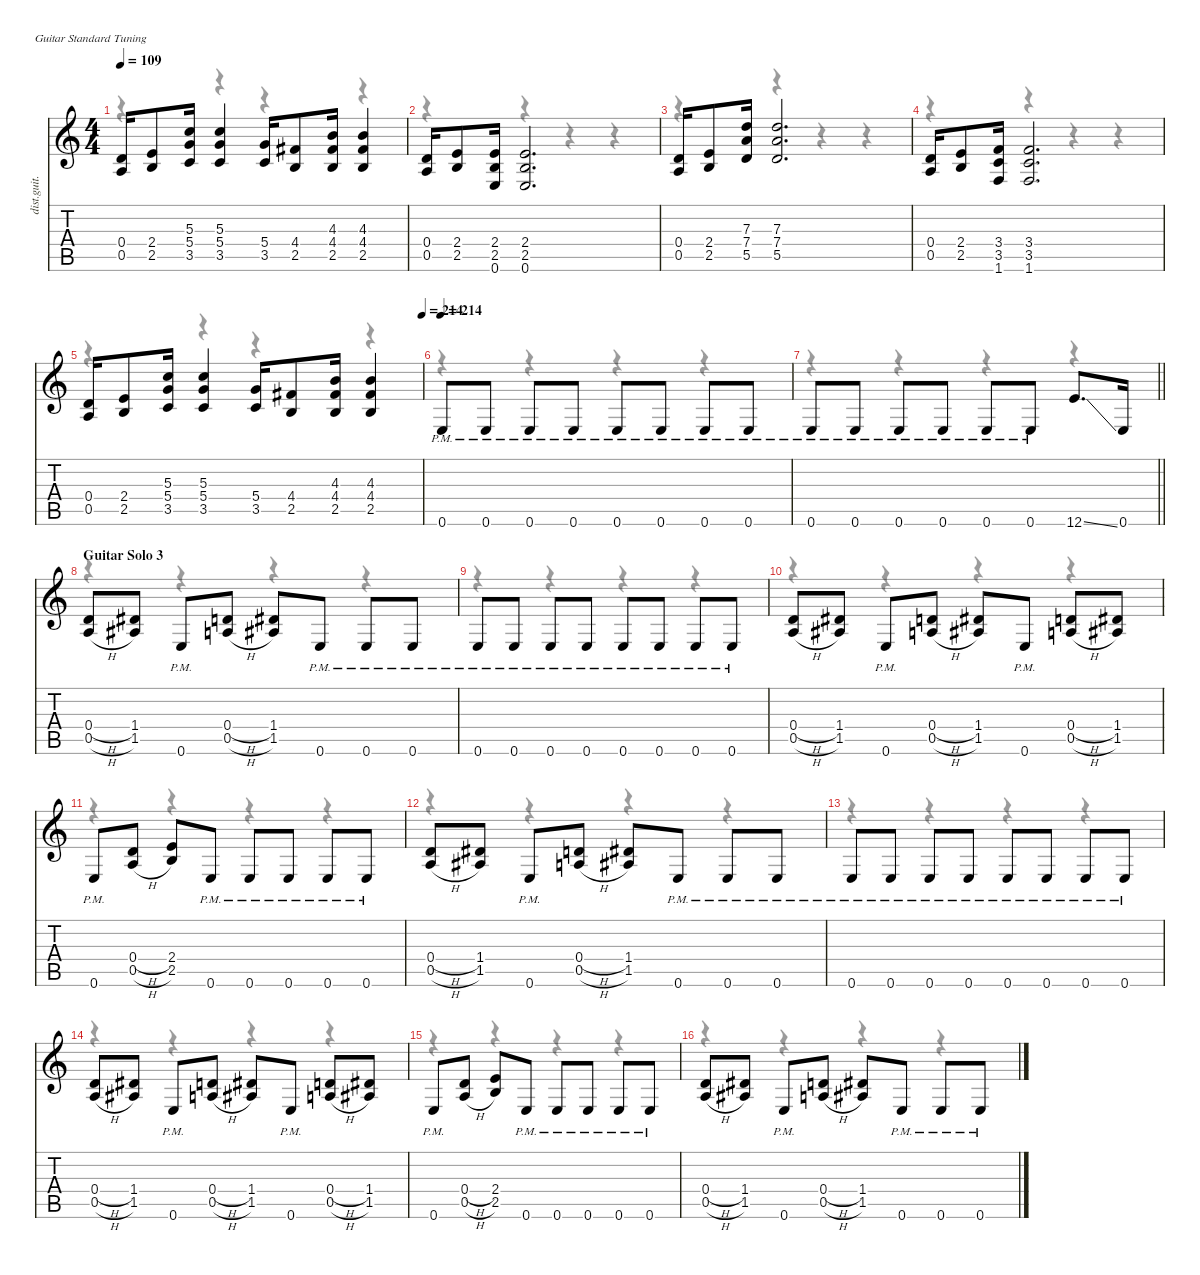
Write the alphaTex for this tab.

\defaultSystemsLayout 4
\hideDynamics
\bracketExtendMode nobrackets
\otherSystemsTrackNameOrientation horizontal
\track ("James Hetfield" "dist.guit.") {instrument distortionguitar}
\staff {score tabs}
\tuning (E4 B3 G3 D3 A2 E2)
\voice
\ts (4 4)
\tempo 109
\clef g2
\ks c
(0.4 0.5).16{dy f beam Up} (2.4 2.5).8{beam Up} (5.3 5.4 3.5).16{beam Up} (5.3 5.4 3.5).4{beam Up} (5.4 3.5).16{beam Up} (4.4{acc #} 2.5).8{beam Up} (4.3 4.4{acc #} 2.5).16{beam Up} (4.3 4.4{acc #} 2.5).4{beam Up} |
(0.4 0.5).16{beam Up} (2.4 2.5).8{beam Up} (2.4 2.5 0.6).16{beam Up} (2.4 2.5 0.6).2{d beam Up} |
(0.4 0.5).16{beam Up} (2.4 2.5).8{beam Up} (7.3 7.4 5.5).16{beam Up} (7.3 7.4 5.5).2{d beam Up} |
(0.4 0.5).16{beam Up} (2.4 2.5).8{beam Up} (3.4 3.5 1.6).16{beam Up} (3.4 3.5 1.6).2{d beam Up} |
\tempo (214 1)
(0.4 0.5).16{beam Up} (2.4 2.5).8{beam Up} (5.3 5.4 3.5).16{beam Up} (5.3 5.4 3.5).4{beam Up} (5.4 3.5).16{beam Up} (4.4{acc #} 2.5).8{beam Up} (4.3 4.4{acc #} 2.5).16{beam Up} (4.3 4.4{acc #} 2.5).4{beam Up} |
\tempo 214
0.6{pm}.8{beam Up} 0.6{pm}.8{beam Up} 0.6{pm}.8{beam Up} 0.6{pm}.8{beam Up} 0.6{pm}.8{beam Up} 0.6{pm}.8{beam Up} 0.6{pm}.8{beam Up} 0.6{pm}.8{beam Up} |
\barLineRight lightlight
0.6{pm}.8{beam Up} 0.6{pm}.8{beam Up} 0.6{pm}.8{beam Up} 0.6{pm}.8{beam Up} 0.6{pm}.8{beam Up} 0.6{pm}.8{beam Up} 12.6{ss}.8{d beam Up} 0.6.16{dy p beam Up} |
\section ("" "Guitar Solo 3")
(0.4{h} 0.5{h}).8{dy f beam Up} (1.4{acc #} 1.5{acc #}).8{beam Up} 0.6{pm}.8{beam Up} (0.4{h} 0.5{h}).8{beam Up} (1.4{acc #} 1.5{acc #}).8{beam Up} 0.6{pm}.8{beam Up} 0.6{pm}.8{beam Up} 0.6{pm}.8{beam Up} |
0.6{pm}.8{beam Up} 0.6{pm}.8{beam Up} 0.6{pm}.8{beam Up} 0.6{pm}.8{beam Up} 0.6{pm}.8{beam Up} 0.6{pm}.8{beam Up} 0.6{pm}.8{beam Up} 0.6{pm}.8{beam Up} |
(0.4{h} 0.5{h}).8{beam Up} (1.4{acc #} 1.5{acc #}).8{beam Up} 0.6{pm}.8{beam Up} (0.4{h} 0.5{h}).8{beam Up} (1.4{acc #} 1.5{acc #}).8{beam Up} 0.6{pm}.8{beam Up} (0.4{h} 0.5{h}).8{beam Up} (1.4{acc #} 1.5{acc #}).8{beam Up} |
0.6{pm}.8{beam Up} (0.4{h} 0.5{h}).8{beam Up} (2.4 2.5).8{beam Up} 0.6{pm}.8{beam Up} 0.6{pm}.8{beam Up} 0.6{pm}.8{beam Up} 0.6{pm}.8{beam Up} 0.6{pm}.8{beam Up} |
(0.4{h} 0.5{h}).8{beam Up} (1.4{acc #} 1.5{acc #}).8{beam Up} 0.6{pm}.8{beam Up} (0.4{h} 0.5{h}).8{beam Up} (1.4{acc #} 1.5{acc #}).8{beam Up} 0.6{pm}.8{beam Up} 0.6{pm}.8{beam Up} 0.6{pm}.8{beam Up} |
0.6{pm}.8{beam Up} 0.6{pm}.8{beam Up} 0.6{pm}.8{beam Up} 0.6{pm}.8{beam Up} 0.6{pm}.8{beam Up} 0.6{pm}.8{beam Up} 0.6{pm}.8{beam Up} 0.6{pm}.8{beam Up} |
(0.4{h} 0.5{h}).8{beam Up} (1.4{acc #} 1.5{acc #}).8{beam Up} 0.6{pm}.8{beam Up} (0.4{h} 0.5{h}).8{beam Up} (1.4{acc #} 1.5{acc #}).8{beam Up} 0.6{pm}.8{beam Up} (0.4{h} 0.5{h}).8{beam Up} (1.4{acc #} 1.5{acc #}).8{beam Up} |
0.6{pm}.8{beam Up} (0.4{h} 0.5{h}).8{beam Up} (2.4 2.5).8{beam Up} 0.6{pm}.8{beam Up} 0.6{pm}.8{beam Up} 0.6{pm}.8{beam Up} 0.6{pm}.8{beam Up} 0.6{pm}.8{beam Up} |
(0.4{h} 0.5{h}).8{beam Up} (1.4{acc #} 1.5{acc #}).8{beam Up} 0.6{pm}.8{beam Up} (0.4{h} 0.5{h}).8{beam Up} (1.4{acc #} 1.5{acc #}).8{beam Up} 0.6{pm}.8{beam Up} 0.6{pm}.8{beam Up} 0.6{pm}.8{beam Up}
\voice
\clef g2
\ottava regular
\simile none
\ks c
r.4{dy mf beam Down} r.4{beam Down} r.4{beam Down} r.4{beam Down} |
r.4{beam Down} r.4{beam Down} r.4{beam Down} r.4{beam Down} |
r.4{beam Down} r.4{beam Down} r.4{beam Down} r.4{beam Down} |
r.4{beam Down} r.4{beam Down} r.4{beam Down} r.4{beam Down} |
r.4{beam Down} r.4{beam Down} r.4{beam Down} r.4{beam Down} |
r.4{beam Down} r.4{beam Down} r.4{beam Down} r.4{beam Down} |
\barLineRight lightlight
r.4{beam Down} r.4{beam Down} r.4{beam Down} r.4{beam Down} |
r.4{beam Down} r.4{beam Down} r.4{beam Down} r.4{beam Down} |
r.4{beam Down} r.4{beam Down} r.4{beam Down} r.4{beam Down} |
r.4{beam Down} r.4{beam Down} r.4{beam Down} r.4{beam Down} |
r.4{beam Down} r.4{beam Down} r.4{beam Down} r.4{beam Down} |
r.4{beam Down} r.4{beam Down} r.4{beam Down} r.4{beam Down} |
r.4{beam Down} r.4{beam Down} r.4{beam Down} r.4{beam Down} |
r.4{beam Down} r.4{beam Down} r.4{beam Down} r.4{beam Down} |
r.4{beam Down} r.4{beam Down} r.4{beam Down} r.4{beam Down} |
r.4{beam Down} r.4{beam Down} r.4{beam Down} r.4{beam Down}
